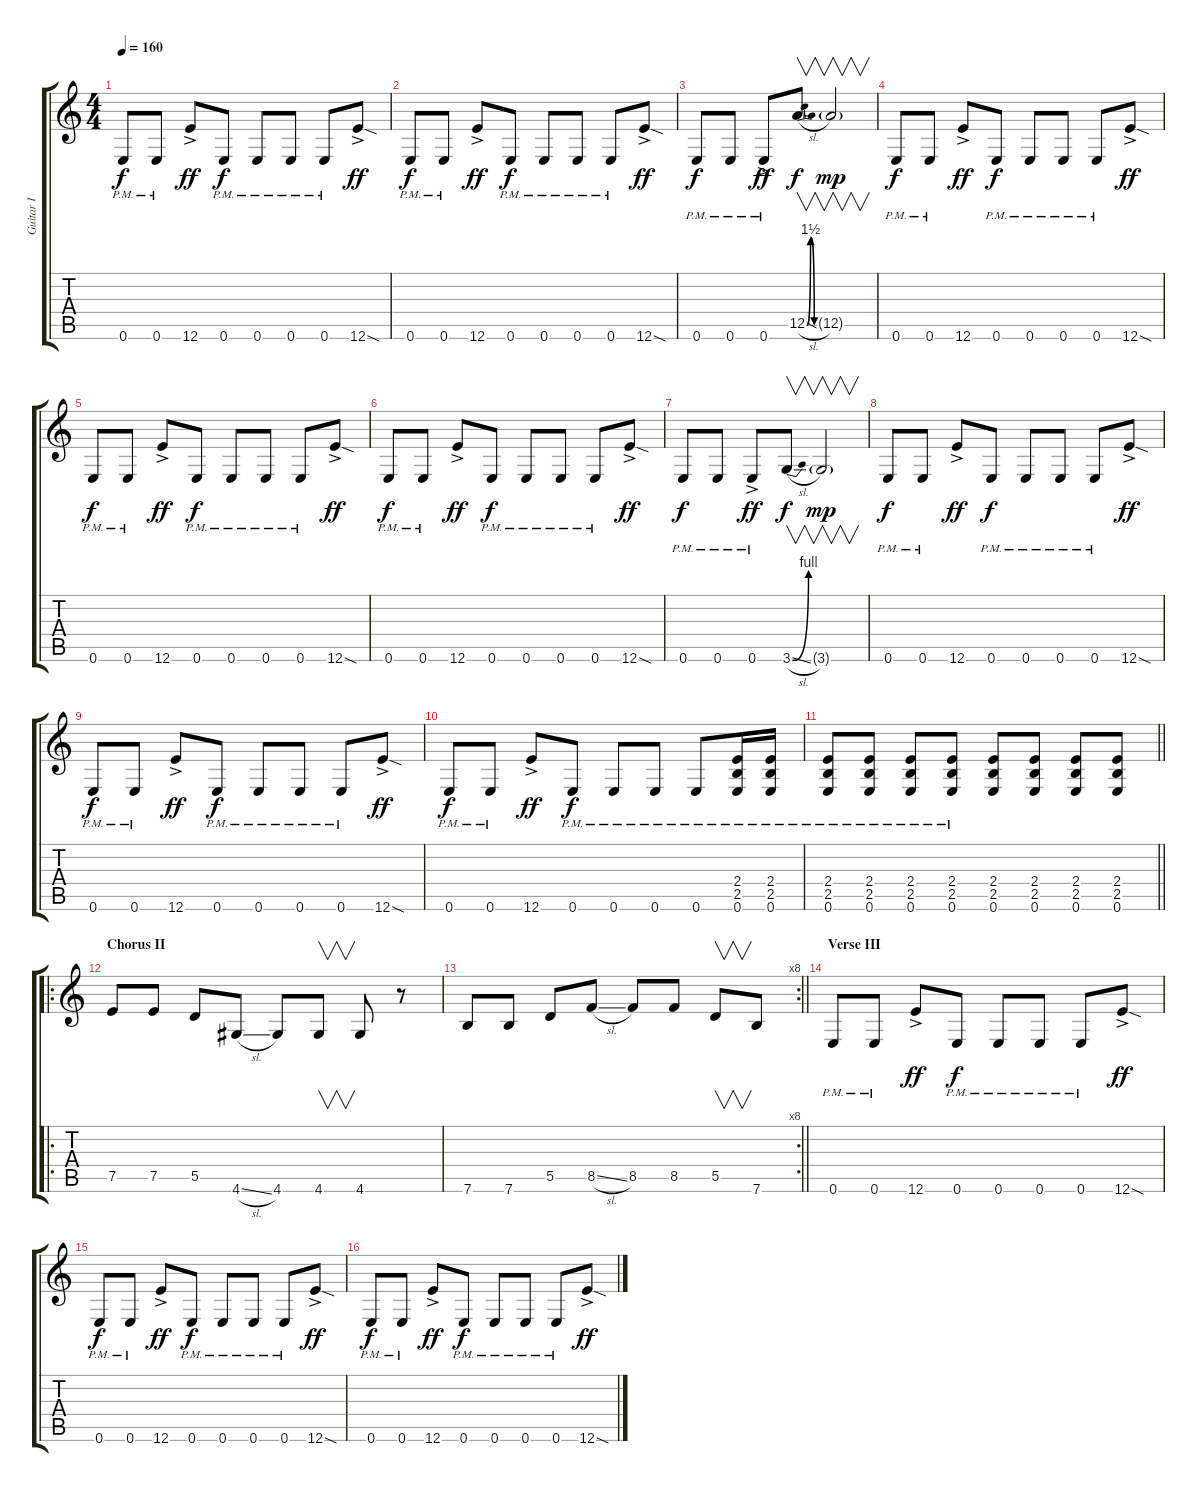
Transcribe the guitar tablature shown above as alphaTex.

\track ("Guitar I" "Guitar I") {instrument distortionguitar}
\staff {score tabs}
\tuning (E4 B3 G3 D3 A2 E2) {hide}
\ts (4 4)
\tempo 160
\clef g2
\ks c
0.6{pm}.8{dy f} 0.6{pm}.8 12.6{ac}.8{dy ff} 0.6{pm}.8{dy f} 0.6{pm}.8 0.6{pm}.8 0.6{pm}.8 12.6{sod ac}.8{dy ff} |
0.6{pm}.8{dy f} 0.6{pm}.8 12.6{ac}.8{dy ff} 0.6{pm}.8{dy f} 0.6{pm}.8 0.6{pm}.8 0.6{pm}.8 12.6{sod ac}.8{dy ff} |
0.6{pm}.8{dy f} 0.6{pm}.8 0.6{ac pm}.8{dy ff} 12.5{be (bendrelease 0 0 15 6 58 6 60 0) sl}.8{v dy f} 12.5{g}.2{v dy mp} |
0.6{pm}.8{dy f} 0.6{pm}.8 12.6{ac}.8{dy ff} 0.6{pm}.8{dy f} 0.6{pm}.8 0.6{pm}.8 0.6{pm}.8 12.6{sod ac}.8{dy ff} |
0.6{pm}.8{dy f} 0.6{pm}.8 12.6{ac}.8{dy ff} 0.6{pm}.8{dy f} 0.6{pm}.8 0.6{pm}.8 0.6{pm}.8 12.6{sod ac}.8{dy ff} |
0.6{pm}.8{dy f} 0.6{pm}.8 12.6{ac}.8{dy ff} 0.6{pm}.8{dy f} 0.6{pm}.8 0.6{pm}.8 0.6{pm}.8 12.6{sod ac}.8{dy ff} |
0.6{pm}.8{dy f} 0.6{pm}.8 0.6{ac pm}.8{dy ff} 3.6{be (bend 0 0 60 4) sl}.8{v dy f} 3.6{g}.2{v dy mp} |
0.6{pm}.8{dy f} 0.6{pm}.8 12.6{ac}.8{dy ff} 0.6{pm}.8{dy f} 0.6{pm}.8 0.6{pm}.8 0.6{pm}.8 12.6{sod ac}.8{dy ff} |
0.6{pm}.8{dy f} 0.6{pm}.8 12.6{ac}.8{dy ff} 0.6{pm}.8{dy f} 0.6{pm}.8 0.6{pm}.8 0.6{pm}.8 12.6{sod ac}.8{dy ff} |
0.6{pm}.8{dy f} 0.6{pm}.8 12.6{ac}.8{dy ff} 0.6{pm}.8{dy f} 0.6{pm}.8 0.6{pm}.8 0.6{pm}.8 (2.4 2.5{pm} 0.6).16 (2.4 2.5{pm} 0.6).16 |
\barLineRight lightlight
(2.4 2.5{pm} 0.6).8 (2.4 2.5{pm} 0.6).8 (2.4 2.5{pm} 0.6).8 (2.4 2.5{pm} 0.6).8 (2.4 2.5 0.6).8 (2.4 2.5 0.6).8 (2.4 2.5 0.6).8 (2.4 2.5 0.6).8 |
\ro
\section ("" "Chorus II")
7.5.8 7.5.8 5.5.8 4.6{sl}.8 4.6.8 4.6.8{v} 4.6.8 r.8 |
\rc 8
\barLineRight lightlight
7.6.8 7.6.8 5.5.8 8.5{sl}.8 8.5.8 8.5.8 5.5.8{v} 7.6.8 |
\section ("" "Verse III")
0.6{pm}.8 0.6{pm}.8 12.6{ac}.8{dy ff} 0.6{pm}.8{dy f} 0.6{pm}.8 0.6{pm}.8 0.6{pm}.8 12.6{sod ac}.8{dy ff} |
0.6{pm}.8{dy f} 0.6{pm}.8 12.6{ac}.8{dy ff} 0.6{pm}.8{dy f} 0.6{pm}.8 0.6{pm}.8 0.6{pm}.8 12.6{sod ac}.8{dy ff} |
0.6{pm}.8{dy f} 0.6{pm}.8 12.6{ac}.8{dy ff} 0.6{pm}.8{dy f} 0.6{pm}.8 0.6{pm}.8 0.6{pm}.8 12.6{sod ac}.8{dy ff}
